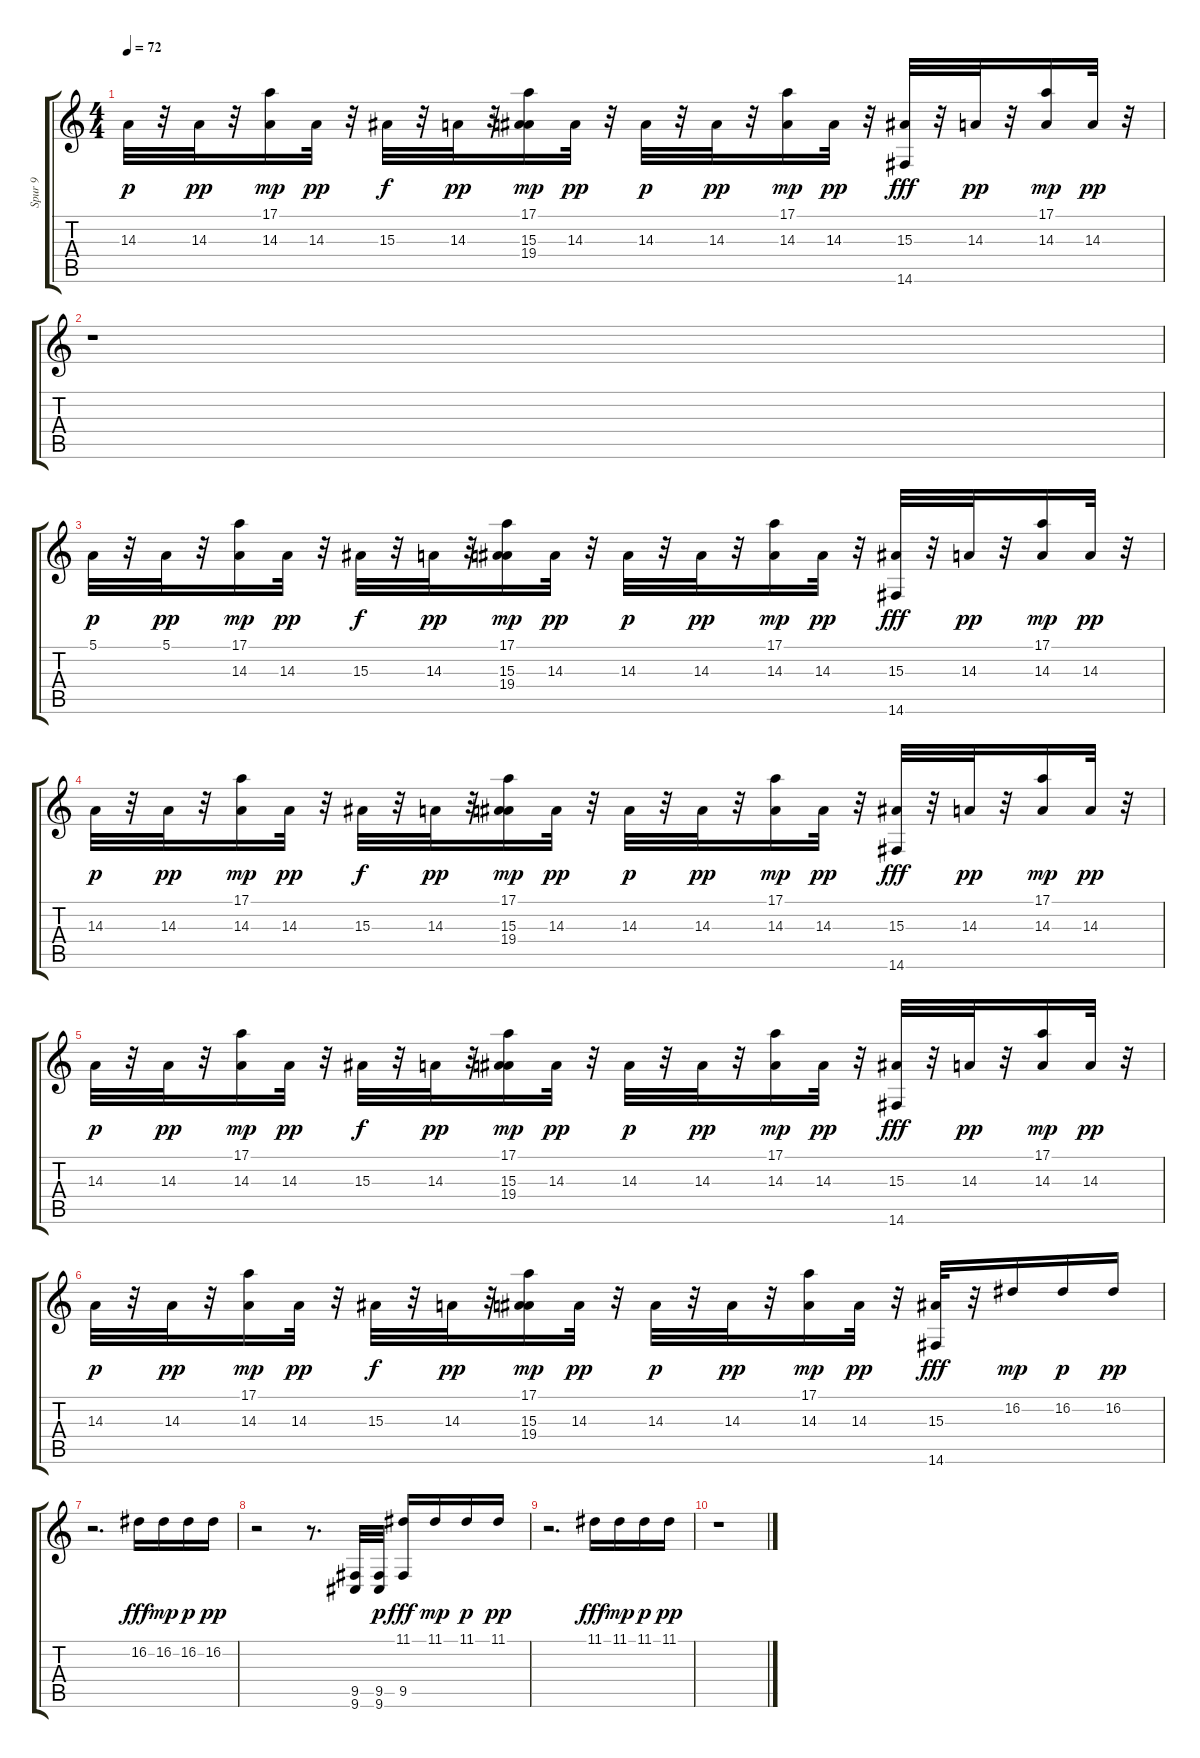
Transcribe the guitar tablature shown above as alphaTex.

\track ("Spur 9" "Spur 9") {instrument acousticgrandpiano}
\staff {score tabs}
\tuning (E4 B3 G3 D3 A2 E2) {hide}
\ts (4 4)
\tempo 72
\clef g2
\ks c
14.3.32{dy p} r.32 14.3.32{dy pp} r.32 (17.1 14.3).16{dy mp} 14.3.32{dy pp} r.32 15.3.32{dy f} r.32 14.3.32{dy pp} r.32 (17.1 15.3 19.4).16{dy mp} 14.3.32{dy pp} r.32 14.3.32{dy p} r.32 14.3.32{dy pp} r.32 (17.1 14.3).16{dy mp} 14.3.32{dy pp} r.32 (15.3 14.6).32{dy fff} r.32 14.3.32{dy pp} r.32 (17.1 14.3).16{dy mp} 14.3.32{dy pp} r.32 |
r.1 |
5.1.32{dy p} r.32 5.1.32{dy pp} r.32 (17.1 14.3).16{dy mp} 14.3.32{dy pp} r.32 15.3.32{dy f} r.32 14.3.32{dy pp} r.32 (17.1 15.3 19.4).16{dy mp} 14.3.32{dy pp} r.32 14.3.32{dy p} r.32 14.3.32{dy pp} r.32 (17.1 14.3).16{dy mp} 14.3.32{dy pp} r.32 (15.3 14.6).32{dy fff} r.32 14.3.32{dy pp} r.32 (17.1 14.3).16{dy mp} 14.3.32{dy pp} r.32 |
14.3.32{dy p} r.32 14.3.32{dy pp} r.32 (17.1 14.3).16{dy mp} 14.3.32{dy pp} r.32 15.3.32{dy f} r.32 14.3.32{dy pp} r.32 (17.1 15.3 19.4).16{dy mp} 14.3.32{dy pp} r.32 14.3.32{dy p} r.32 14.3.32{dy pp} r.32 (17.1 14.3).16{dy mp} 14.3.32{dy pp} r.32 (15.3 14.6).32{dy fff} r.32 14.3.32{dy pp} r.32 (17.1 14.3).16{dy mp} 14.3.32{dy pp} r.32 |
14.3.32{dy p} r.32 14.3.32{dy pp} r.32 (17.1 14.3).16{dy mp} 14.3.32{dy pp} r.32 15.3.32{dy f} r.32 14.3.32{dy pp} r.32 (17.1 15.3 19.4).16{dy mp} 14.3.32{dy pp} r.32 14.3.32{dy p} r.32 14.3.32{dy pp} r.32 (17.1 14.3).16{dy mp} 14.3.32{dy pp} r.32 (15.3 14.6).32{dy fff} r.32 14.3.32{dy pp} r.32 (17.1 14.3).16{dy mp} 14.3.32{dy pp} r.32 |
14.3.32{dy p} r.32 14.3.32{dy pp} r.32 (17.1 14.3).16{dy mp} 14.3.32{dy pp} r.32 15.3.32{dy f} r.32 14.3.32{dy pp} r.32 (17.1 15.3 19.4).16{dy mp} 14.3.32{dy pp} r.32 14.3.32{dy p} r.32 14.3.32{dy pp} r.32 (17.1 14.3).16{dy mp} 14.3.32{dy pp} r.32 (15.3 14.6).32{dy fff} r.32 16.2.16{dy mp} 16.2.16{dy p} 16.2.16{dy pp} |
r.2{d} 16.2.16{dy fff} 16.2.16{dy mp} 16.2.16{dy p} 16.2.16{dy pp} |
r.2 r.8{d} (9.5 9.6).32 (9.5 9.6).32{dy p} (11.1 9.5).16{dy fff} 11.1.16{dy mp} 11.1.16{dy p} 11.1.16{dy pp} |
r.2{d} 11.1.16{dy fff} 11.1.16{dy mp} 11.1.16{dy p} 11.1.16{dy pp} |
r.1
